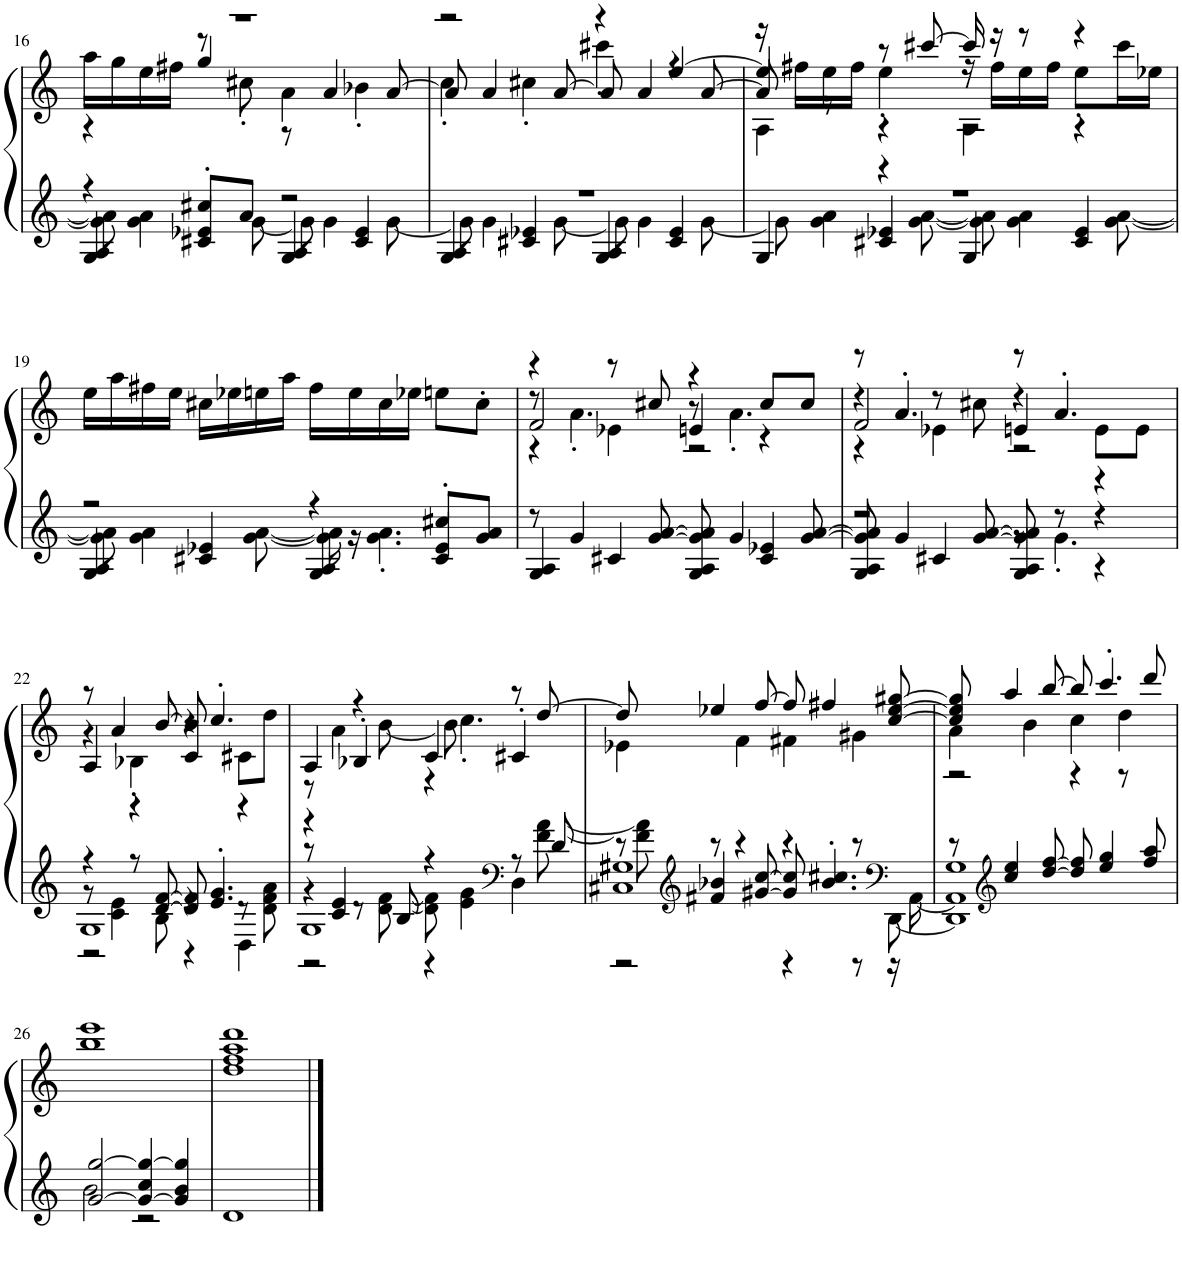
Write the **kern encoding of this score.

**kern	**kern
*part1	*part1
*staff2	*staff1
*I"Piano	*
*I'Pno.	*
!!LO:PB:g=z
*clefG2	*clefG2
*k[]	*k[]
*M4/4	*M4/4
=16	=16
*^	*^
*	*^	*	*^
4r	8g\] 8a\]	4G/ 4A/	1r	16aa\LL	4r
.	.	.	.	16gg\	.
.	4g\ 4a\	.	.	16ee\	.
.	.	.	.	16ff#X\JJ	.
8cc#X'/L	.	4c#X/ 4e-X/	.	8r	4gg/
8a/J	[8g\	.	.	8cc#X'\	.
2r	8g\]	4G/ 4A/	.	4a'\	8r
.	4g\	.	.	.	4a/
.	.	4c#/ 4e-/	.	4b-X'\	.
.	[8g\	.	.	.	[8a/
=17	=17	=17	=17	=17	=17
1r	8g\]	4G/ 4A/	2r	4cc'\	8a/]
.	4g\	.	.	.	4a/
.	.	4c#X/ 4e-X/	.	4cc#X'\	.
.	[8g\	.	.	.	[8a/
.	8g\]	4G/ 4A/	4r	4ccc#X'\	8a/]
.	4g\	.	.	.	4a/
.	.	4c#/ 4e-/	[4ee/	4r	.
.	[8g\	.	.	.	[8a/
=18	=18	=18	=18	=18	=18
*	*	*	*	*	*^
1r	8g\]	4G/	4ee/]	16r	8a/]	4A\
.	.	.	.	16ff#X\LL	.	.
.	4g\ 4a\	.	.	16ee\	8r	.
.	.	.	.	16ff#\JJ	.	.
.	.	4c#X/ 4e-X/	8r	4ee'\	4r	4r
.	[8g\ [8a\	.	[8ccc#X/	.	.	.
.	8g\] 8a\]	4G/	16ccc#/]	16r	2r	4A\
.	.	.	16r	16ff#\LL	.	.
.	4g\ 4a\	.	8r	16ee\	.	.
.	.	.	.	16ff#\JJ	.	.
.	.	4c#/ 4e-/	4r	8ee'\L	.	4r
.	[8g\ [8a\	.	.	16ccc#\L	.	.
.	.	.	.	16ee-X\JJ	.	.
*	*	*	*v	*v	*v	*v
!!LO:LB:g=z
=19	=19	=19	=19
2r	8g\] 8a\]	4G/ 4A/	16ee\LL
.	.	.	16aa\
.	4g\ 4a\	.	16ff#X\
.	.	.	16ee\JJ
.	.	4c#X/ 4e-X/	16cc#X\LL
.	.	.	16ee-X\
.	[8g\ [8a\	.	16een\
.	.	.	16aa\JJ
4r	16g\] 16a\]	4G/ 4A/	16ff#\LL
.	16r	.	16ee\
.	4.g\' 4.a\'	.	16cc#\
.	.	.	16ee-X\JJ
8cc#X'/L	.	4c#/ 4e-/	8een\L
8g/ 8a/J	.	.	8cc#'\J
*	*v	*v	*
=20	=20	=20
*	*	*^
*	*	*	*^
*	*	*	*	*^
8r	4G/ 4A/	4r	8r	2f/	4r
4g/	.	.	4.a'\	.	.
.	4c#X/	8r	.	.	4e-X\
[8g/ [8a/	.	8cc#X/	.	.	.
8g/] 8a/]	4G/ 4A/	4r	8r	4en/	2r
4g/	.	.	4.a'\	.	.
.	4c#/ 4e-X/	8cc#/L	.	4r	.
[8g/ [8a/	.	8cc#/J	.	.	.
=21	=21	=21	=21	=21	=21
*	*^	*	*	*	*
8g/] 8a/]	2r	4G/ 4A/	8r	4r	2f/	4r
4g/	.	.	4.a'/	.	.	.
.	.	4c#X/	.	8r	.	4e-X\
[8g/ [8a/	.	.	.	8cc#X\	.	.
8g/] 8a/]	8r	4G/ 4A/	8r	4r	4en/	2r
8r	4.g'\	.	4.a'/	.	.	.
4r	.	4r	.	8e\L	4r	.
.	.	.	.	8e\J	.	.
*	*	*	*	*	*v	*v
!!LO:LB:g=z
=22	=22	=22	=22	=22	=22
*	*	*^	*	*	*
4r	8r	1G	2r	8r	4r	4A/
.	4c\ 4e\	.	.	4a/	.	.
8r	.	.	.	.	4B-X'\	4r
[8d/ [8f/	8B\	.	.	[8b/	.	.
8d/] 8f/]	4r	.	4r	8b/]	4r	4c/
4.e/' 4.g/'	.	.	.	4.cc'/	.	.
.	8r	.	4D\	.	8c#X\L	4r
.	8d\ 8f\ 8a\	.	.	.	8dd\J	.
=23	=23	=23	=23	=23	=23	=23
8r	4r	1G	2r	4A/	8r	4r
4c/ 4e/	.	.	.	.	4a\	.
.	8r	.	.	4r	.	4B-X'/
8B/	[8d\ [8f\	.	.	.	[8b\	.
4r	8d\] 8f\]	.	4r	4c/	8b\]	4r
.	4e\ 4g\	.	.	.	4.cc'\	.
*clefF4	*	*	*	*	*	*
8r	.	.	4D\	8r	.	4c#X'/
8d/	[8f\ [8a\	.	.	[8dd/	.	.
*	*	*	*	*	*v	*v
=24	=24	=24	=24	=24	=24
8r	8f\] 8a\]	1C#X 1G#X	2r	8dd/]	4e-X\
*clefG2	*	*	*	*	*
4f#X/ 4b-X/	8r	.	.	4ee-X/	.
.	4r	.	.	.	4f\
[8g#X/ [8cc/	.	.	.	[8ff/	.
8g#/] 8cc/]	4r	.	4r	8ff/]	4f#X\
4.b-/' 4.cc#X/'	.	.	.	4ff#X/	.
.	8r	.	8r	.	4g#X\
*clefF4	*	*	*	*	*
.	[8DD\	.	16r	[8cc/ [8ee-/ [8gg#X/	.
.	.	.	[16AA\	.	.
=25	=25	=25	=25	=25	=25
*	*	*	*	*	*^
8r	1DD]	1G	1AA]	8cc/] 8ee-/] 8gg#/]	4a\	2r
*clefG2	*	*	*	*	*	*
4cc/ 4ee/	.	.	.	4aa/	.	.
.	.	.	.	.	4b\	.
[8dd/ [8ff/	.	.	.	[8bb/	.	.
8dd/] 8ff/]	.	.	.	8bb/]	4cc\	4r
4ee/ 4gg/	.	.	.	4.ccc'/	.	.
.	.	.	.	.	4dd\	8r
8ff/ 8aa/	.	.	.	.	.	8ddd/
*	*v	*v	*v	*	*	*
*	*	*v	*v	*v
!!LO:LB:g=z
=26	=26	=26
[2g/ [2gg/	2b\	1bb 1eee
4g/_ 4cc/ 4gg/_	2r	.
4g/] 4b/ 4gg/]	.	.
*v	*v	*
=27	=27
1d	1dd 1ff 1aa 1ddd
==	==
*-	*-
